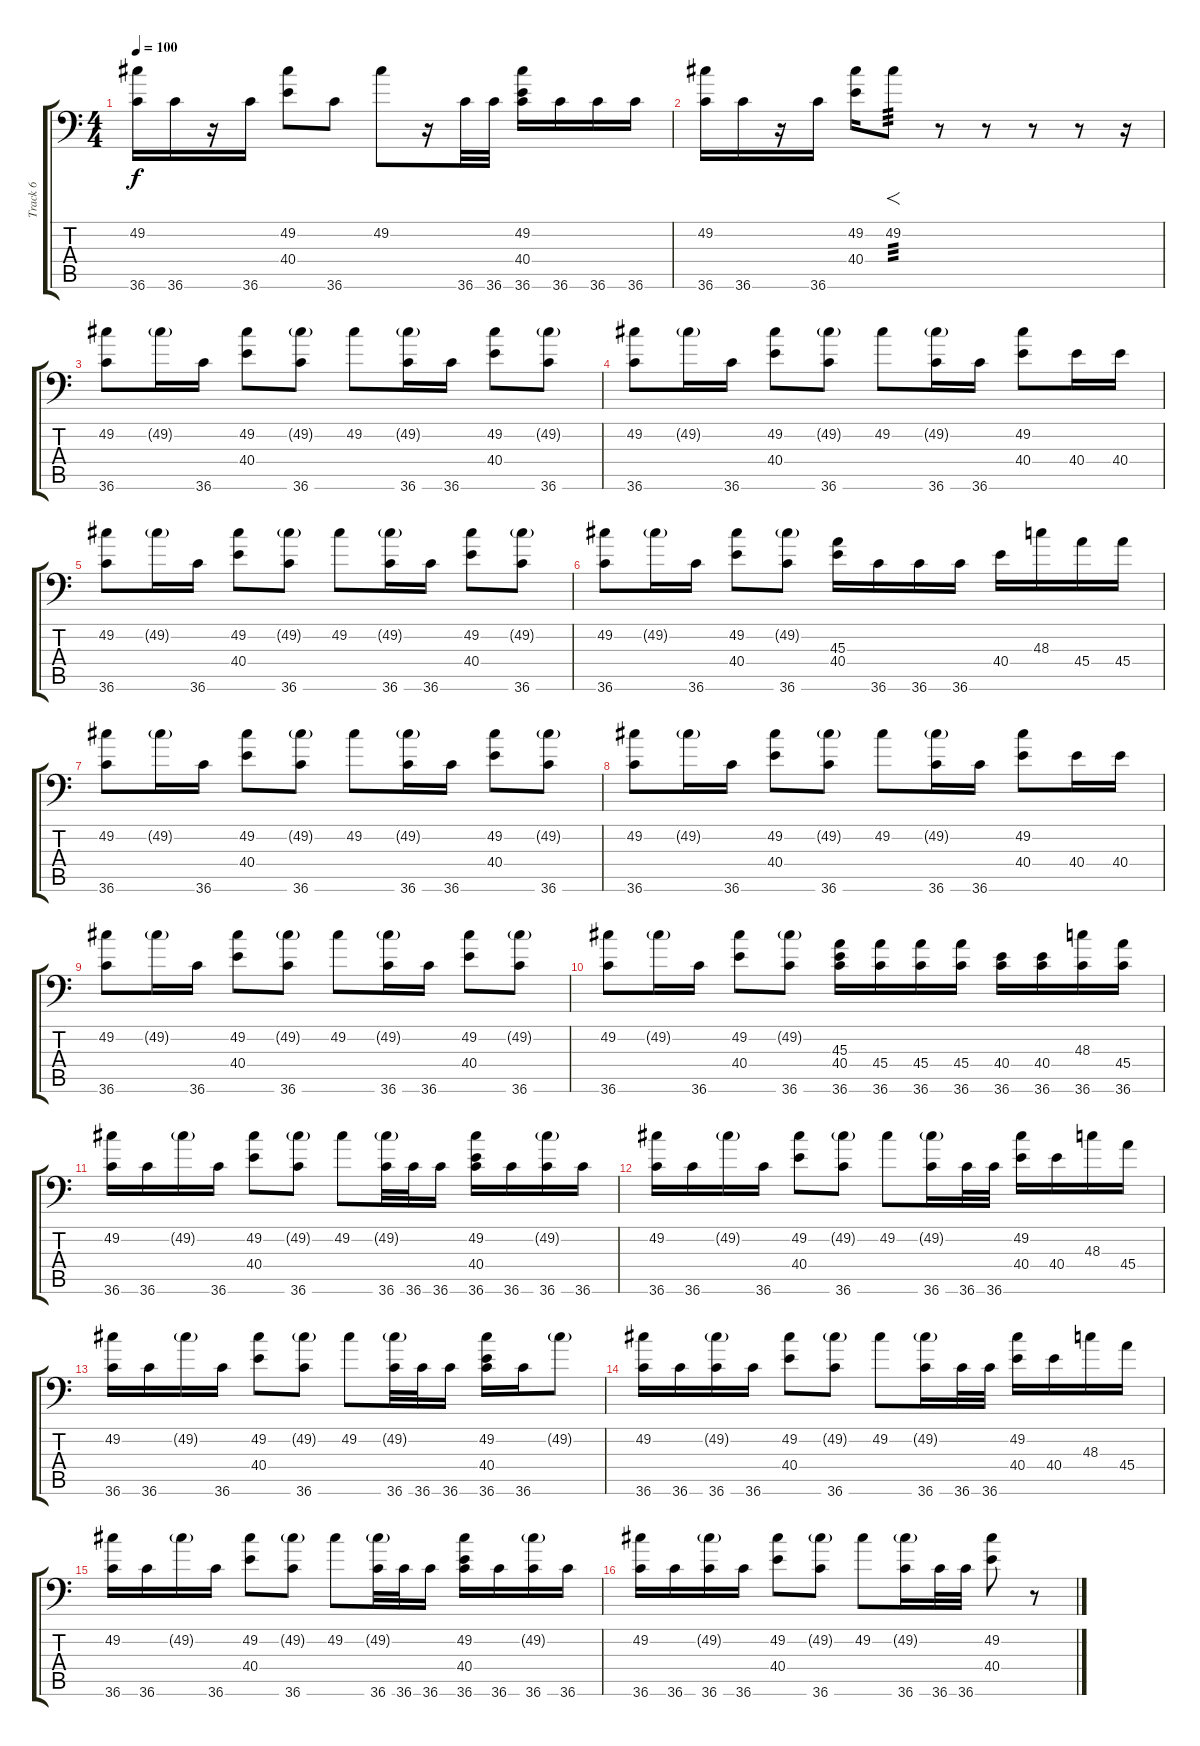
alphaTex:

\track ("Track 6" "Track 6") {instrument acousticgrandpiano}
\staff {score tabs}
\tuning (C-1 C-1 C-1 C-1 C-1 C-1) {hide}
\ts (4 4)
\tempo 100
\clef f4
\ks c
(49.2 36.6).16{dy f} 36.6.16 r.16 36.6.16 (49.2 40.4).8 36.6.8 49.2.8 r.16 36.6.32 36.6.32 (49.2 40.4 36.6).16 36.6.16 36.6.16 36.6.16 |
(49.2 36.6).16 36.6.16 r.16 36.6.16 (49.2 40.4).16 49.2.8{f tp 3} r.8 r.8 r.8 r.8 r.16 |
(49.2 36.6).8 49.2{g}.16 36.6.16 (49.2 40.4).8 (49.2{g} 36.6).8 49.2.8 (49.2{g} 36.6).16 36.6.16 (49.2 40.4).8 (49.2{g} 36.6).8 |
(49.2 36.6).8 49.2{g}.16 36.6.16 (49.2 40.4).8 (49.2{g} 36.6).8 49.2.8 (49.2{g} 36.6).16 36.6.16 (49.2 40.4).8 40.4.16 40.4.16 |
(49.2 36.6).8 49.2{g}.16 36.6.16 (49.2 40.4).8 (49.2{g} 36.6).8 49.2.8 (49.2{g} 36.6).16 36.6.16 (49.2 40.4).8 (49.2{g} 36.6).8 |
(49.2 36.6).8 49.2{g}.16 36.6.16 (49.2 40.4).8 (49.2{g} 36.6).8 (45.3 40.4).16 36.6.16 36.6.16 36.6.16 40.4.16 48.3.16 45.4.16 45.4.16 |
(49.2 36.6).8 49.2{g}.16 36.6.16 (49.2 40.4).8 (49.2{g} 36.6).8 49.2.8 (49.2{g} 36.6).16 36.6.16 (49.2 40.4).8 (49.2{g} 36.6).8 |
(49.2 36.6).8 49.2{g}.16 36.6.16 (49.2 40.4).8 (49.2{g} 36.6).8 49.2.8 (49.2{g} 36.6).16 36.6.16 (49.2 40.4).8 40.4.16 40.4.16 |
(49.2 36.6).8 49.2{g}.16 36.6.16 (49.2 40.4).8 (49.2{g} 36.6).8 49.2.8 (49.2{g} 36.6).16 36.6.16 (49.2 40.4).8 (49.2{g} 36.6).8 |
(49.2 36.6).8 49.2{g}.16 36.6.16 (49.2 40.4).8 (49.2{g} 36.6).8 (45.3 40.4 36.6).16 (45.4 36.6).16 (45.4 36.6).16 (45.4 36.6).16 (40.4 36.6).16 (40.4 36.6).16 (48.3 36.6).16 (45.4 36.6).16 |
(49.2 36.6).16 36.6.16 49.2{g}.16 36.6.16 (49.2 40.4).8 (49.2{g} 36.6).8 49.2.8 (49.2{g} 36.6).32 36.6.32 36.6.16 (49.2 40.4 36.6).16 36.6.16 (49.2{g} 36.6).16 36.6.16 |
(49.2 36.6).16 36.6.16 49.2{g}.16 36.6.16 (49.2 40.4).8 (49.2{g} 36.6).8 49.2.8 (49.2{g} 36.6).16 36.6.32 36.6.32 (49.2 40.4).16 40.4.16 48.3.16 45.4.16 |
(49.2 36.6).16 36.6.16 49.2{g}.16 36.6.16 (49.2 40.4).8 (49.2{g} 36.6).8 49.2.8 (49.2{g} 36.6).32 36.6.32 36.6.16 (49.2 40.4 36.6).16 36.6.16 49.2{g}.8 |
(49.2 36.6).16 36.6.16 (49.2{g} 36.6).16 36.6.16 (49.2 40.4).8 (49.2{g} 36.6).8 49.2.8 (49.2{g} 36.6).16 36.6.32 36.6.32 (49.2 40.4).16 40.4.16 48.3.16 45.4.16 |
(49.2 36.6).16 36.6.16 49.2{g}.16 36.6.16 (49.2 40.4).8 (49.2{g} 36.6).8 49.2.8 (49.2{g} 36.6).32 36.6.32 36.6.16 (49.2 40.4 36.6).16 36.6.16 (49.2{g} 36.6).16 36.6.16 |
(49.2 36.6).16 36.6.16 (49.2{g} 36.6).16 36.6.16 (49.2 40.4).8 (49.2{g} 36.6).8 49.2.8 (49.2{g} 36.6).16 36.6.32 36.6.32 (49.2 40.4).8 r.8
